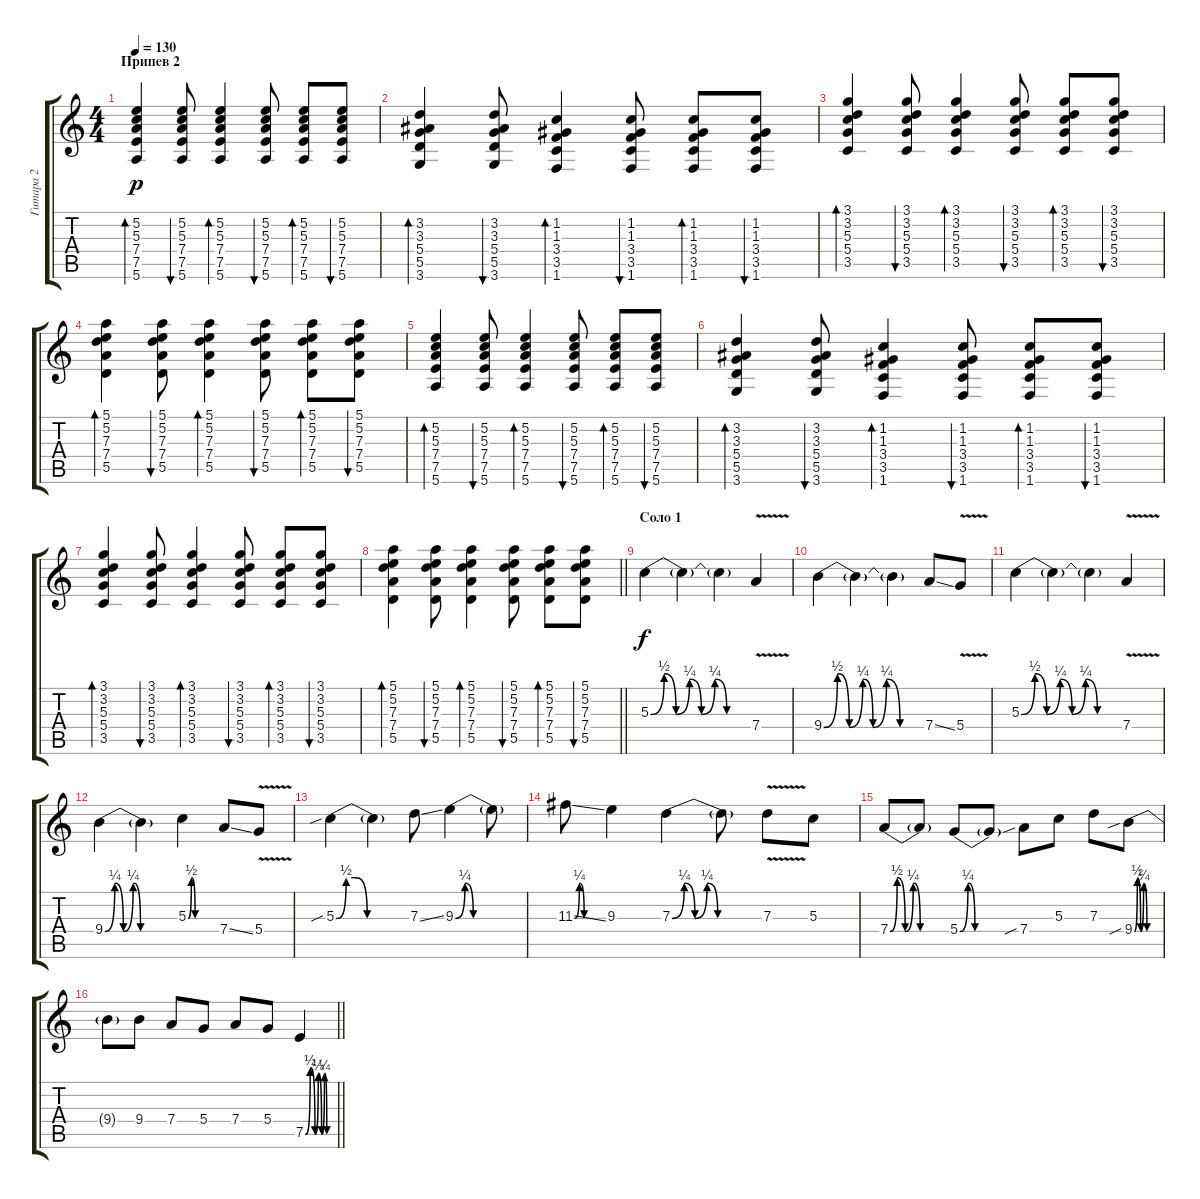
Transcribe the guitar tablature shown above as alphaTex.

\track ("Гитара 2" "Гитара 2") {instrument electricguitarclean}
\staff {score tabs}
\tuning (E4 B3 G3 D3 A2 E2) {hide}
\ts (4 4)
\section ("" "Припев 2")
\tempo 130
\clef g2
\ks c
(5.2 5.3 7.4 7.5 5.6).4{bd 60 dy p} (5.2 5.3 7.4 7.5 5.6).8{bu 60} (5.2 5.3 7.4 7.5 5.6).4{bd 60} (5.2 5.3 7.4 7.5 5.6).8{bu 60} (5.2 5.3 7.4 7.5 5.6).8{bd 60} (5.2 5.3 7.4 7.5 5.6).8{bu 60} |
(3.2 3.3 5.4 5.5 3.6).4{bd 60} (3.2 3.3 5.4 5.5 3.6).8{bu 60} (1.2 1.3 3.4 3.5 1.6).4{bd 60} (1.2 1.3 3.4 3.5 1.6).8{bu 60} (1.2 1.3 3.4 3.5 1.6).8{bd 60} (1.2 1.3 3.4 3.5 1.6).8{bu 60} |
(3.1 3.2 5.3 5.4 3.5).4{bd 60} (3.1 3.2 5.3 5.4 3.5).8{bu 60} (3.1 3.2 5.3 5.4 3.5).4{bd 60} (3.1 3.2 5.3 5.4 3.5).8{bu 60} (3.1 3.2 5.3 5.4 3.5).8{bd 60} (3.1 3.2 5.3 5.4 3.5).8{bu 60} |
(5.1 5.2 7.3 7.4 5.5).4{bd 60} (5.1 5.2 7.3 7.4 5.5).8{bu 60} (5.1 5.2 7.3 7.4 5.5).4{bd 60} (5.1 5.2 7.3 7.4 5.5).8{bu 60} (5.1 5.2 7.3 7.4 5.5).8{bd 60} (5.1 5.2 7.3 7.4 5.5).8{bu 60} |
(5.2 5.3 7.4 7.5 5.6).4{bd 60} (5.2 5.3 7.4 7.5 5.6).8{bu 60} (5.2 5.3 7.4 7.5 5.6).4{bd 60} (5.2 5.3 7.4 7.5 5.6).8{bu 60} (5.2 5.3 7.4 7.5 5.6).8{bd 60} (5.2 5.3 7.4 7.5 5.6).8{bu 60} |
(3.2 3.3 5.4 5.5 3.6).4{bd 60} (3.2 3.3 5.4 5.5 3.6).8{bu 60} (1.2 1.3 3.4 3.5 1.6).4{bd 60} (1.2 1.3 3.4 3.5 1.6).8{bu 60} (1.2 1.3 3.4 3.5 1.6).8{bd 60} (1.2 1.3 3.4 3.5 1.6).8{bu 60} |
(3.1 3.2 5.3 5.4 3.5).4{bd 60} (3.1 3.2 5.3 5.4 3.5).8{bu 60} (3.1 3.2 5.3 5.4 3.5).4{bd 60} (3.1 3.2 5.3 5.4 3.5).8{bu 60} (3.1 3.2 5.3 5.4 3.5).8{bd 60} (3.1 3.2 5.3 5.4 3.5).8{bu 60} |
\barLineRight lightlight
(5.1 5.2 7.3 7.4 5.5).4{bd 60} (5.1 5.2 7.3 7.4 5.5).8{bu 60} (5.1 5.2 7.3 7.4 5.5).4{bd 60} (5.1 5.2 7.3 7.4 5.5).8{bu 60} (5.1 5.2 7.3 7.4 5.5).8{bd 60} (5.1 5.2 7.3 7.4 5.5).8{bu 60} |
\section ("" "Соло 1")
5.3{be (custom 0 0 8 2 15 0 23 1 30 0 38 1 45 0 60 0)}.4{dy f volume 16 instrument distortionguitar} 5.3{t}.4 5.3{t}.4 7.4{v}.4 |
9.4{be (custom 0 0 8 2 15 0 23 1 29 0 37 1 45 0 60 0)}.4 9.4{t}.4 9.4{t}.4 7.4{ss}.8 5.4{v}.8 |
5.3{be (custom 0 0 8 2 15 0 23 1 30 0 38 1 45 0 60 0)}.4 5.3{t}.4 5.3{t}.4 7.4{v}.4 |
9.4{be (custom 0 0 8 1 15 0 23 1 29 0 45 0 60 0)}.4 9.4{t}.4 5.3{be (custom 0 0 7 2 15 0 60 0)}.4 7.4{ss}.8 5.4{v}.8 |
5.3{be (custom 0 0 8 2 15 2 25 0 60 0) sib}.4 5.3{t}.4 7.3{ss}.8 9.3{be (custom 0 0 8 1 15 0 60 0)}.4 9.3{t}.8 |
11.3{be (custom 0 0 10 1 20 0 60 0) ss}.8 9.3.4 7.3{be (custom 0 0 8 1 15 0 23 1 30 0 60 0)}.4 7.3{t}.8 7.3{v}.8 5.3.8 |
7.4{be (custom 0 0 7 2 15 0 23 1 30 0 60 0)}.8 7.4{t}.8 5.4{be (custom 0 0 8 1 15 0 60 0)}.8 5.4{t}.8 7.4{sib}.8 5.3.8 7.3.8 9.4{be (custom 0 0 7 2 15 0 22 1 30 0 60 0) sib}.8 |
\barLineRight lightlight
9.4{t}.8 9.4.8 7.4.8 5.4.8 7.4.8 5.4.8 7.5{be (custom 0 0 10 2 20 0 27 1 34 0 40 1 45 0 60 0)}.4
